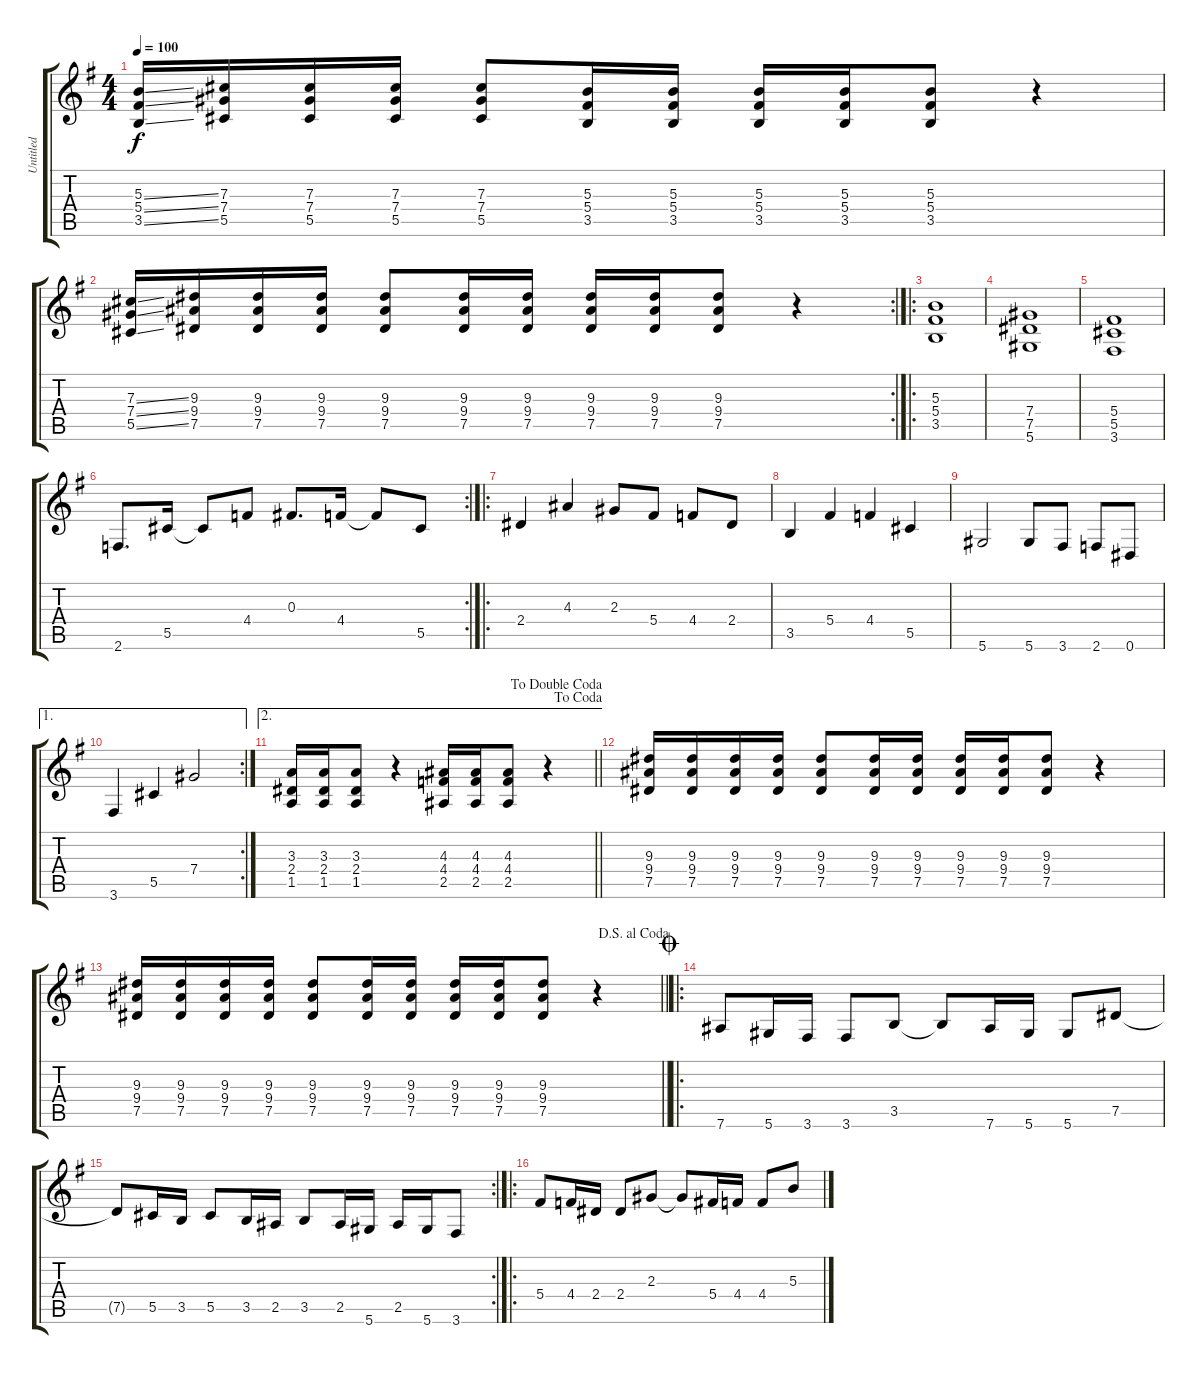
\track ("Untitled" "Untitled") {instrument distortionguitar}
\staff {score tabs}
\tuning (Eb4 Bb3 Gb3 Db3 Ab2 Eb2) {hide}
\ts (4 4)
\tempo 100
\clef g2
\ks g
(5.3{ss} 5.4{ss} 3.5{ss}).16{dy f} (7.3 7.4 5.5).16 (7.3 7.4 5.5).16 (7.3 7.4 5.5).16 (7.3 7.4 5.5).8 (5.3 5.4 3.5).16 (5.3 5.4 3.5).16 (5.3 5.4 3.5).16 (5.3 5.4 3.5).16 (5.3 5.4 3.5).8 r.4 |
\rc 2
(7.3{ss} 7.4{ss} 5.5{ss}).16 (9.3 9.4 7.5).16 (9.3 9.4 7.5).16 (9.3 9.4 7.5).16 (9.3 9.4 7.5).8 (9.3 9.4 7.5).16 (9.3 9.4 7.5).16 (9.3 9.4 7.5).16 (9.3 9.4 7.5).16 (9.3 9.4 7.5).8 r.4 |
\ro
(5.3 5.4 3.5).1 |
(7.4 7.5 5.6).1 |
(5.4 5.5 3.6).1 |
\rc 2
2.6.8{d} 5.5.16 5.5{t}.8 4.4.8 0.3.8{d} 4.4.16 4.4{t}.8 5.5.8 |
\ro
2.4.4 4.3.4 2.3.8 5.4.8 4.4.8 2.4.8 |
3.5.4 5.4.4 4.4.4 5.5.4 |
5.6.2 5.6.8 3.6.8 2.6.8 0.6.8 |
\ae 1
\rc 2
3.6.4 5.5.4 7.4.2 |
\ae 2
\jump dacoda
\jump dadoublecoda
\barLineRight lightlight
(3.3 2.4 1.5).16 (3.3 2.4 1.5).16 (3.3 2.4 1.5).8 r.4 (4.3 4.4 2.5).16 (4.3 4.4 2.5).16 (4.3 4.4 2.5).8 r.4 |
(9.3 9.4 7.5).16 (9.3 9.4 7.5).16 (9.3 9.4 7.5).16 (9.3 9.4 7.5).16 (9.3 9.4 7.5).8 (9.3 9.4 7.5).16 (9.3 9.4 7.5).16 (9.3 9.4 7.5).16 (9.3 9.4 7.5).16 (9.3 9.4 7.5).8 r.4 |
\jump dalsegnoalcoda
\barLineRight lightlight
(9.3 9.4 7.5).16 (9.3 9.4 7.5).16 (9.3 9.4 7.5).16 (9.3 9.4 7.5).16 (9.3 9.4 7.5).8 (9.3 9.4 7.5).16 (9.3 9.4 7.5).16 (9.3 9.4 7.5).16 (9.3 9.4 7.5).16 (9.3 9.4 7.5).8 r.4 |
\ro
\jump coda
7.6.8 5.6.16 3.6.16 3.6.8 3.5.8 3.5{t}.8 7.6.16 5.6.16 5.6.8 7.5.8 |
\rc 2
7.5{t}.8 5.5.16 3.5.16 5.5.8 3.5.16 2.5.16 3.5.8 2.5.16 5.6.16 2.5.16 5.6.16 3.6.8 |
\ro
5.4.8 4.4.16 2.4.16 2.4.8 2.3.8 2.3{t}.8 5.4.16 4.4.16 4.4.8 5.3.8
